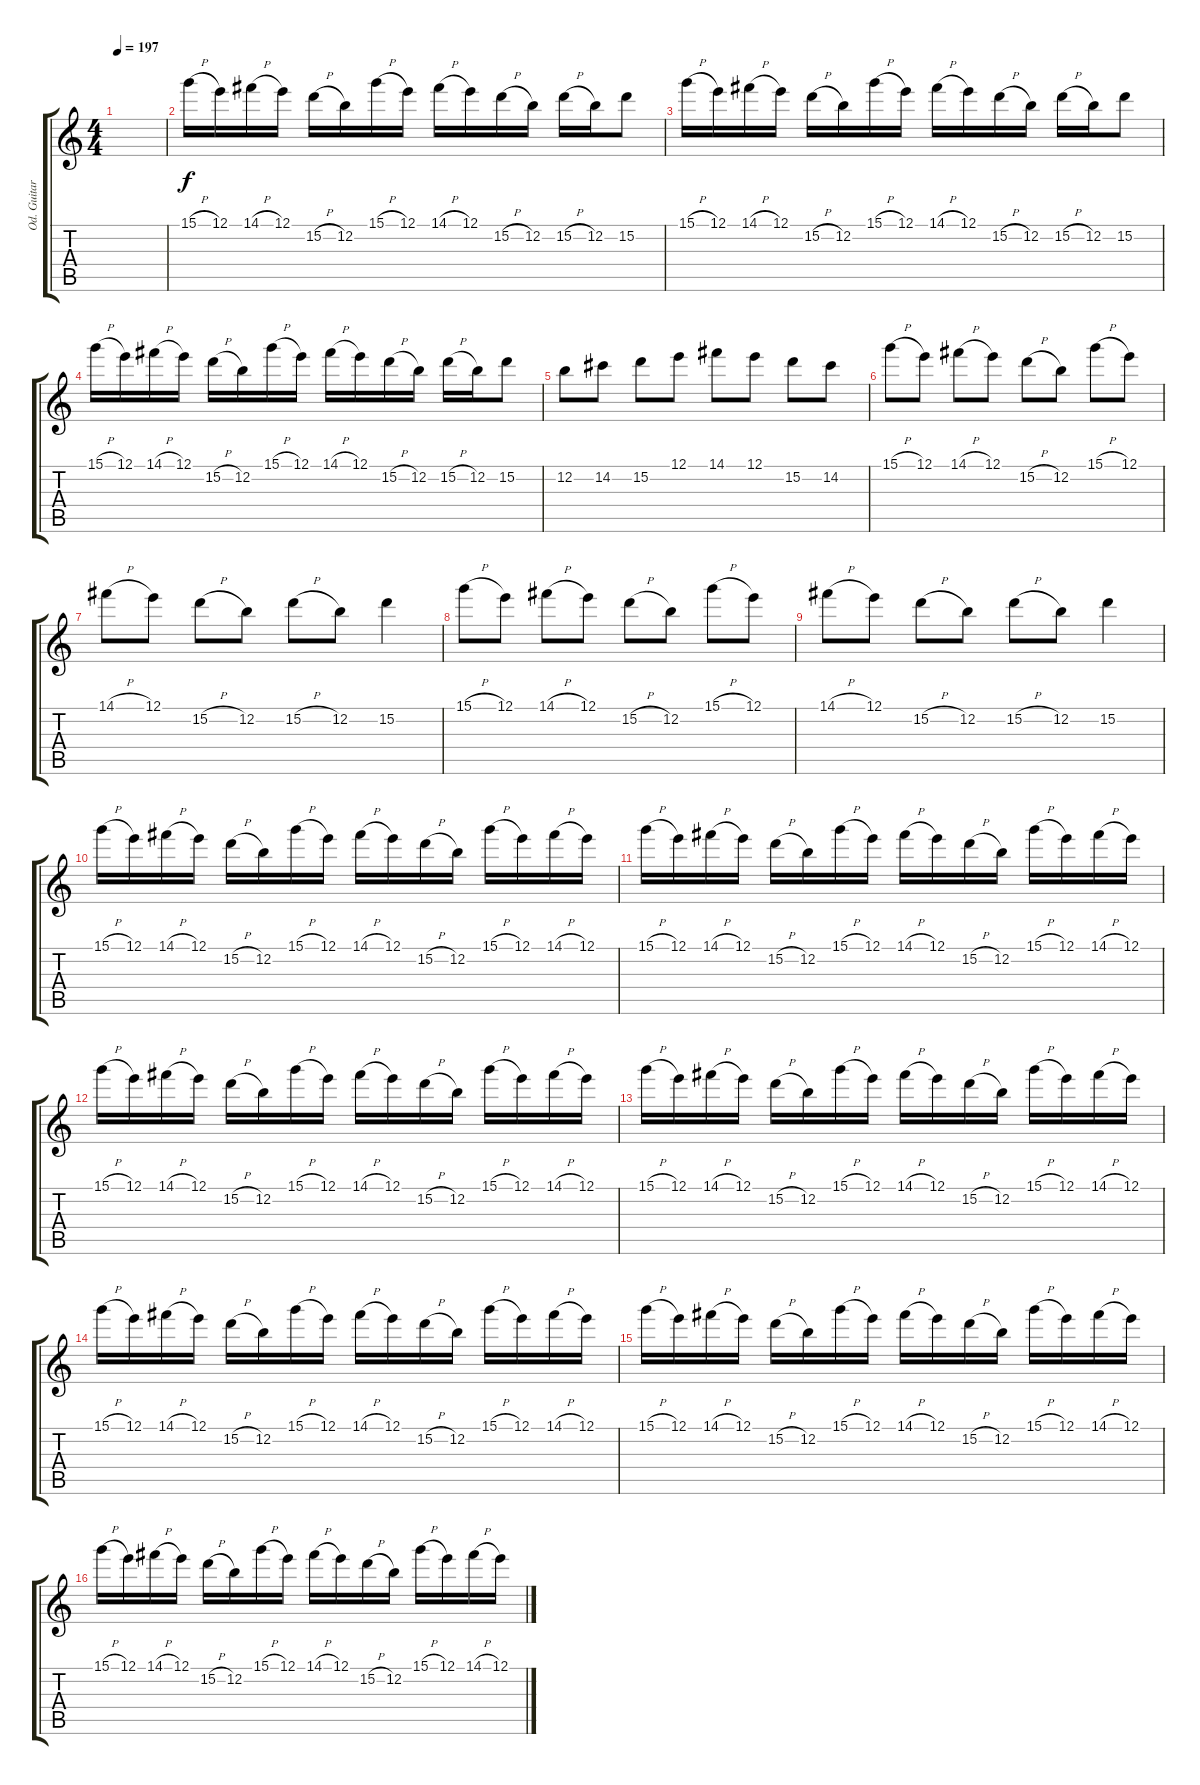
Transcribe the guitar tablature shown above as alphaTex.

\track ("Od. Guitar 1" "Od. Guitar") {instrument overdrivenguitar}
\staff {score tabs}
\tuning (E4 B3 G3 D3 A2 E2) {hide}
\ts (4 4)
\tempo 197
\clef g2
\ks c
|
15.1{h}.16{dy f} 12.1.16 14.1{h}.16 12.1.16 15.2{h}.16 12.2.16 15.1{h}.16 12.1.16 14.1{h}.16 12.1.16 15.2{h}.16 12.2.16 15.2{h}.16 12.2.16 15.2.8 |
15.1{h}.16 12.1.16 14.1{h}.16 12.1.16 15.2{h}.16 12.2.16 15.1{h}.16 12.1.16 14.1{h}.16 12.1.16 15.2{h}.16 12.2.16 15.2{h}.16 12.2.16 15.2.8 |
15.1{h}.16 12.1.16 14.1{h}.16 12.1.16 15.2{h}.16 12.2.16 15.1{h}.16 12.1.16 14.1{h}.16 12.1.16 15.2{h}.16 12.2.16 15.2{h}.16 12.2.16 15.2.8 |
12.2.8 14.2.8 15.2.8 12.1.8 14.1.8 12.1.8 15.2.8 14.2.8 |
15.1{h}.8 12.1.8 14.1{h}.8 12.1.8 15.2{h}.8 12.2.8 15.1{h}.8 12.1.8 |
14.1{h}.8 12.1.8 15.2{h}.8 12.2.8 15.2{h}.8 12.2.8 15.2.4 |
15.1{h}.8 12.1.8 14.1{h}.8 12.1.8 15.2{h}.8 12.2.8 15.1{h}.8 12.1.8 |
14.1{h}.8 12.1.8 15.2{h}.8 12.2.8 15.2{h}.8 12.2.8 15.2.4 |
15.1{h}.16 12.1.16 14.1{h}.16 12.1.16 15.2{h}.16 12.2.16 15.1{h}.16 12.1.16 14.1{h}.16 12.1.16 15.2{h}.16 12.2.16 15.1{h}.16 12.1.16 14.1{h}.16 12.1.16 |
15.1{h}.16 12.1.16 14.1{h}.16 12.1.16 15.2{h}.16 12.2.16 15.1{h}.16 12.1.16 14.1{h}.16 12.1.16 15.2{h}.16 12.2.16 15.1{h}.16 12.1.16 14.1{h}.16 12.1.16 |
15.1{h}.16 12.1.16 14.1{h}.16 12.1.16 15.2{h}.16 12.2.16 15.1{h}.16 12.1.16 14.1{h}.16 12.1.16 15.2{h}.16 12.2.16 15.1{h}.16 12.1.16 14.1{h}.16 12.1.16 |
15.1{h}.16 12.1.16 14.1{h}.16 12.1.16 15.2{h}.16 12.2.16 15.1{h}.16 12.1.16 14.1{h}.16 12.1.16 15.2{h}.16 12.2.16 15.1{h}.16 12.1.16 14.1{h}.16 12.1.16 |
15.1{h}.16 12.1.16 14.1{h}.16 12.1.16 15.2{h}.16 12.2.16 15.1{h}.16 12.1.16 14.1{h}.16 12.1.16 15.2{h}.16 12.2.16 15.1{h}.16 12.1.16 14.1{h}.16 12.1.16 |
15.1{h}.16 12.1.16 14.1{h}.16 12.1.16 15.2{h}.16 12.2.16 15.1{h}.16 12.1.16 14.1{h}.16 12.1.16 15.2{h}.16 12.2.16 15.1{h}.16 12.1.16 14.1{h}.16 12.1.16 |
15.1{h}.16 12.1.16 14.1{h}.16 12.1.16 15.2{h}.16 12.2.16 15.1{h}.16 12.1.16 14.1{h}.16 12.1.16 15.2{h}.16 12.2.16 15.1{h}.16 12.1.16 14.1{h}.16 12.1.16
